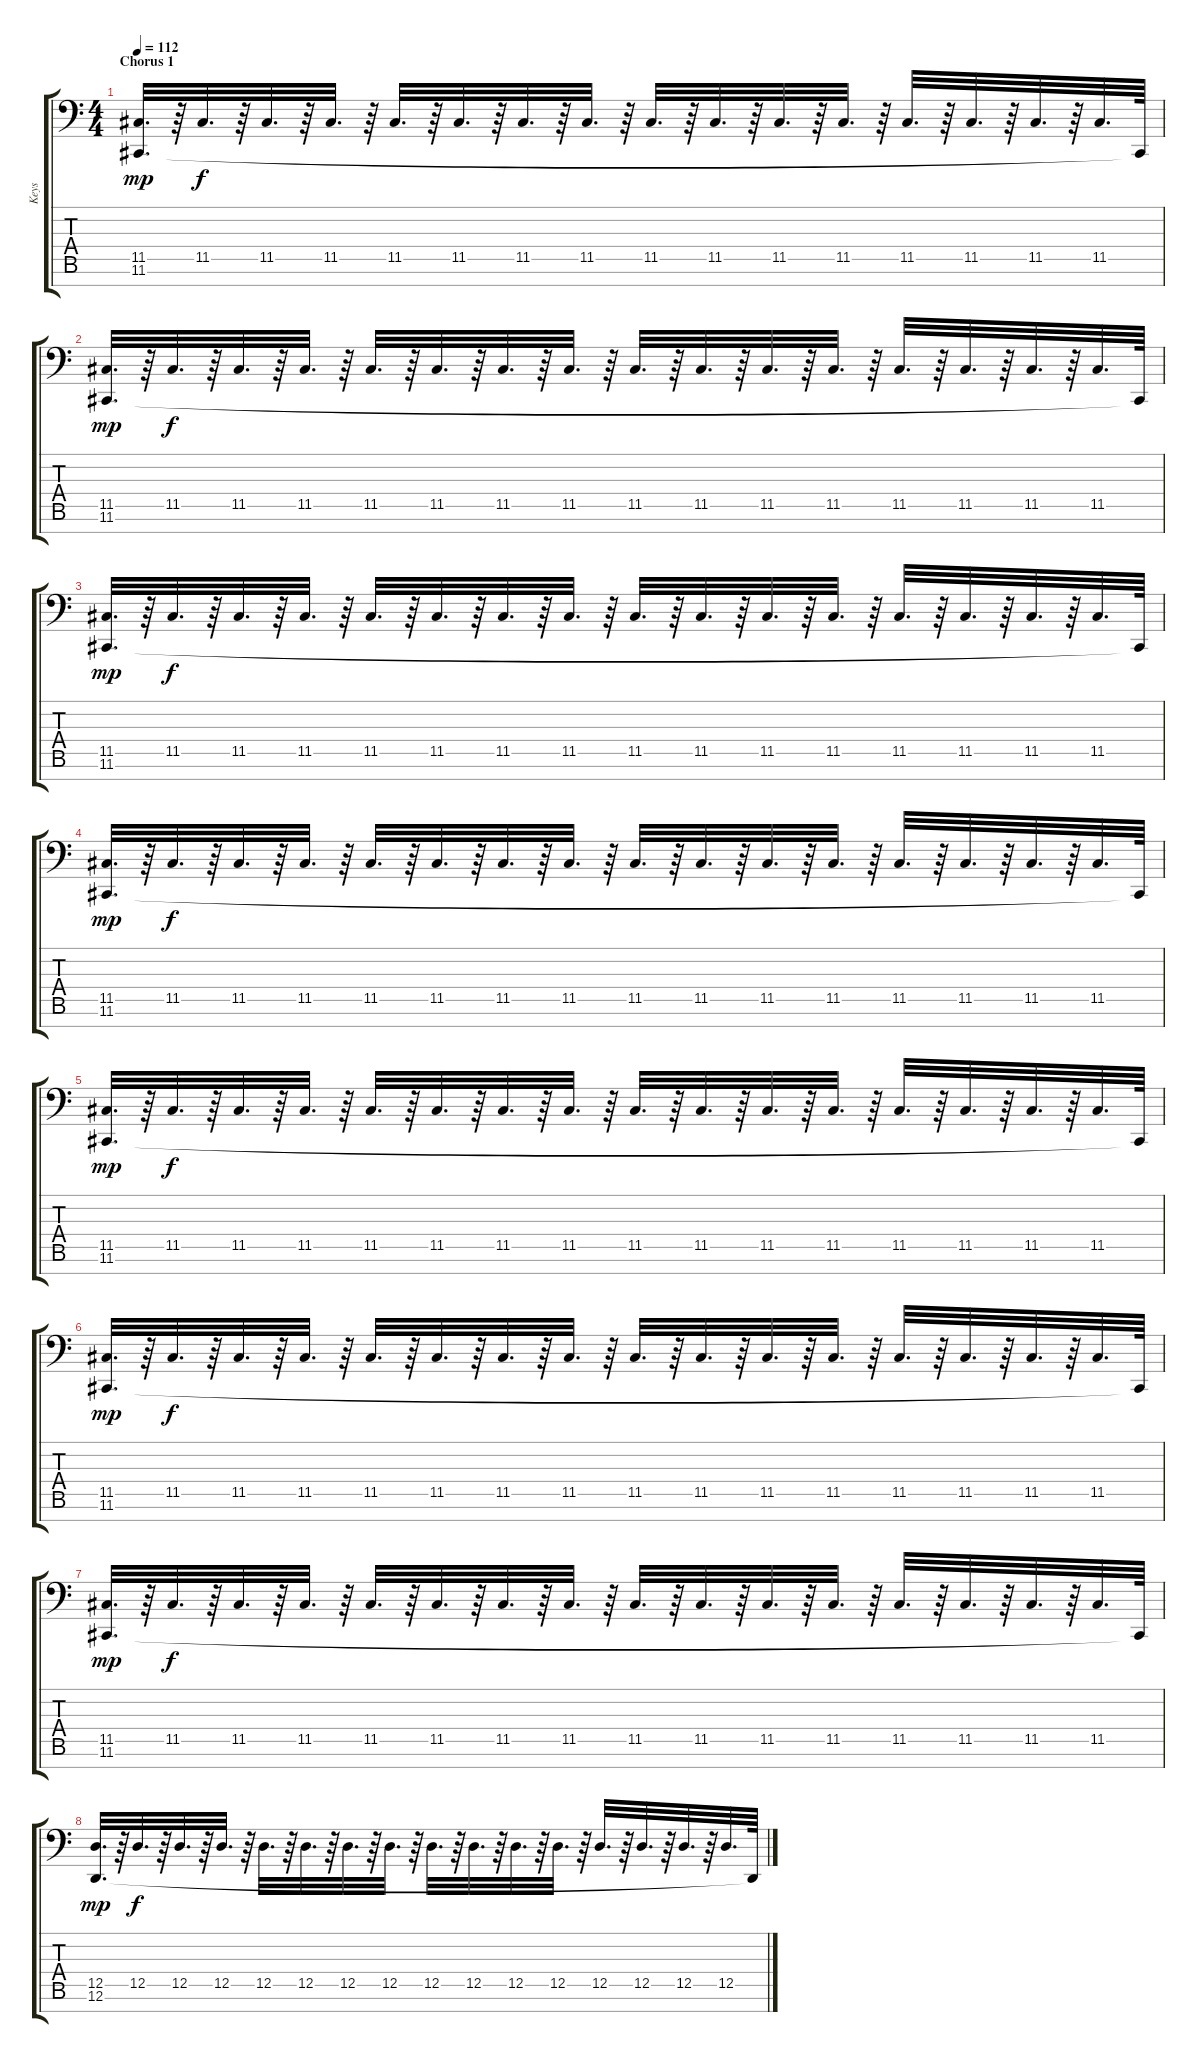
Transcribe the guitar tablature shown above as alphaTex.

\track ("Keys" "Keys") {instrument lead2sawtooth}
\staff {score tabs}
\tuning (D6 D5 D4 D3 D2 D1 D0) {hide}
\ts (4 4)
\section ("" "Chorus 1")
\tempo 112
\clef f4
\ks c
(11.5 11.6).32{d dy mp} r.64 11.5.32{d dy f} r.64 11.5.32{d} r.64 11.5.32{d} r.64 11.5.32{d} r.64 11.5.32{d} r.64 11.5.32{d} r.64 11.5.32{d} r.64 11.5.32{d} r.64 11.5.32{d} r.64 11.5.32{d} r.64 11.5.32{d} r.64 11.5.32{d} r.64 11.5.32{d} r.64 11.5.32{d} r.64 11.5.32{d} 11.6{t}.64 |
(11.5 11.6).32{d dy mp} r.64 11.5.32{d dy f} r.64 11.5.32{d} r.64 11.5.32{d} r.64 11.5.32{d} r.64 11.5.32{d} r.64 11.5.32{d} r.64 11.5.32{d} r.64 11.5.32{d} r.64 11.5.32{d} r.64 11.5.32{d} r.64 11.5.32{d} r.64 11.5.32{d} r.64 11.5.32{d} r.64 11.5.32{d} r.64 11.5.32{d} 11.6{t}.64 |
(11.5 11.6).32{d dy mp} r.64 11.5.32{d dy f} r.64 11.5.32{d} r.64 11.5.32{d} r.64 11.5.32{d} r.64 11.5.32{d} r.64 11.5.32{d} r.64 11.5.32{d} r.64 11.5.32{d} r.64 11.5.32{d} r.64 11.5.32{d} r.64 11.5.32{d} r.64 11.5.32{d} r.64 11.5.32{d} r.64 11.5.32{d} r.64 11.5.32{d} 11.6{t}.64 |
(11.5 11.6).32{d dy mp} r.64 11.5.32{d dy f} r.64 11.5.32{d} r.64 11.5.32{d} r.64 11.5.32{d} r.64 11.5.32{d} r.64 11.5.32{d} r.64 11.5.32{d} r.64 11.5.32{d} r.64 11.5.32{d} r.64 11.5.32{d} r.64 11.5.32{d} r.64 11.5.32{d} r.64 11.5.32{d} r.64 11.5.32{d} r.64 11.5.32{d} 11.6{t}.64 |
(11.5 11.6).32{d dy mp} r.64 11.5.32{d dy f} r.64 11.5.32{d} r.64 11.5.32{d} r.64 11.5.32{d} r.64 11.5.32{d} r.64 11.5.32{d} r.64 11.5.32{d} r.64 11.5.32{d} r.64 11.5.32{d} r.64 11.5.32{d} r.64 11.5.32{d} r.64 11.5.32{d} r.64 11.5.32{d} r.64 11.5.32{d} r.64 11.5.32{d} 11.6{t}.64 |
(11.5 11.6).32{d dy mp} r.64 11.5.32{d dy f} r.64 11.5.32{d} r.64 11.5.32{d} r.64 11.5.32{d} r.64 11.5.32{d} r.64 11.5.32{d} r.64 11.5.32{d} r.64 11.5.32{d} r.64 11.5.32{d} r.64 11.5.32{d} r.64 11.5.32{d} r.64 11.5.32{d} r.64 11.5.32{d} r.64 11.5.32{d} r.64 11.5.32{d} 11.6{t}.64 |
(11.5 11.6).32{d dy mp} r.64 11.5.32{d dy f} r.64 11.5.32{d} r.64 11.5.32{d} r.64 11.5.32{d} r.64 11.5.32{d} r.64 11.5.32{d} r.64 11.5.32{d} r.64 11.5.32{d} r.64 11.5.32{d} r.64 11.5.32{d} r.64 11.5.32{d} r.64 11.5.32{d} r.64 11.5.32{d} r.64 11.5.32{d} r.64 11.5.32{d} 11.6{t}.64 |
(12.5 12.6).32{d dy mp} r.64 12.5.32{d dy f} r.64 12.5.32{d} r.64 12.5.32{d} r.64 12.5.32{d} r.64 12.5.32{d} r.64 12.5.32{d} r.64 12.5.32{d} r.64 12.5.32{d} r.64 12.5.32{d} r.64 12.5.32{d} r.64 12.5.32{d} r.64 12.5.32{d} r.64 12.5.32{d} r.64 12.5.32{d} r.64 12.5.32{d} 12.6{t}.64
